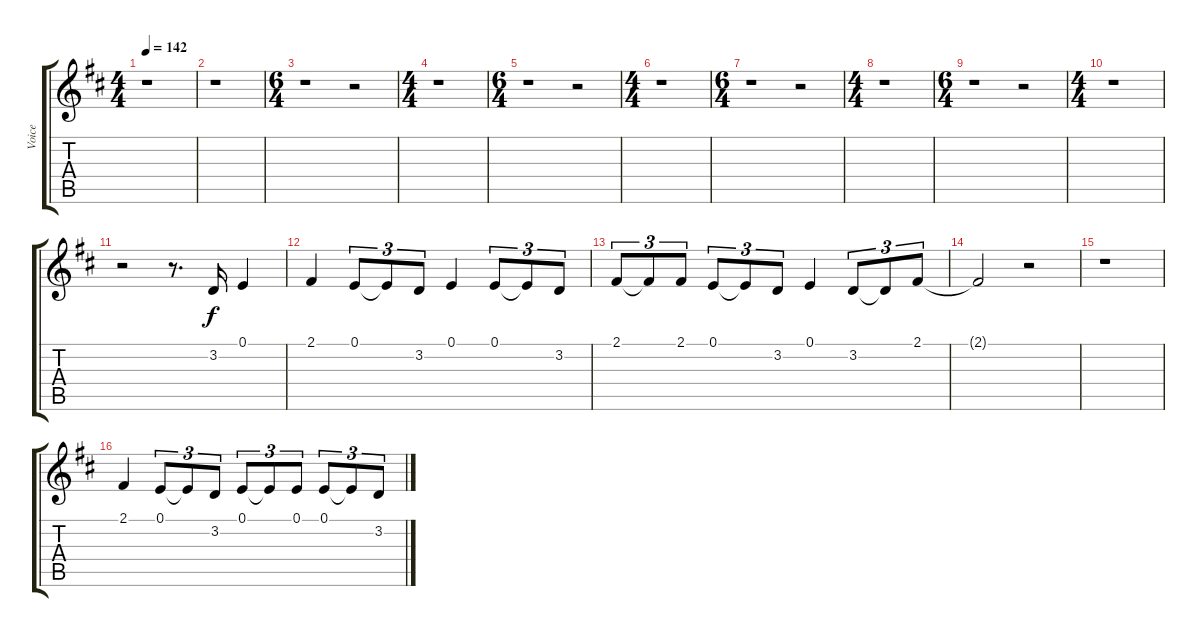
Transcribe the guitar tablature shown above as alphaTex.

\track ("Voice" "Voice") {instrument lead5charang}
\staff {score tabs}
\tuning (E4 B3 G3 D3 A2 E2) {hide}
\ts (4 4)
\tempo 142
\clef g2
\ks bminor
r.1{dy f instrument lead5charang} |
r.1 |
\ts (6 4)
r.1 r.2 |
\ts (4 4)
r.1 |
\ts (6 4)
r.1 r.2 |
\ts (4 4)
r.1 |
\ts (6 4)
r.1 r.2 |
\ts (4 4)
r.1 |
\ts (6 4)
r.1 r.2 |
\ts (4 4)
r.1 |
r.2 r.8{d} 3.2.16 0.1.4 |
2.1.4 0.1.8{tu (3 2)} 0.1{t}.8{tu (3 2)} 3.2.8{tu (3 2)} 0.1.4 0.1.8{tu (3 2)} 0.1{t}.8{tu (3 2)} 3.2.8{tu (3 2)} |
2.1.8{tu (3 2)} 2.1{t}.8{tu (3 2)} 2.1.8{tu (3 2)} 0.1.8{tu (3 2)} 0.1{t}.8{tu (3 2)} 3.2.8{tu (3 2)} 0.1.4 3.2.8{tu (3 2)} 3.2{t}.8{tu (3 2)} 2.1.8{tu (3 2)} |
2.1{t}.2 r.2 |
r.1 |
2.1.4 0.1.8{tu (3 2)} 0.1{t}.8{tu (3 2)} 3.2.8{tu (3 2)} 0.1.8{tu (3 2)} 0.1{t}.8{tu (3 2)} 0.1.8{tu (3 2)} 0.1.8{tu (3 2)} 0.1{t}.8{tu (3 2)} 3.2.8{tu (3 2)}
